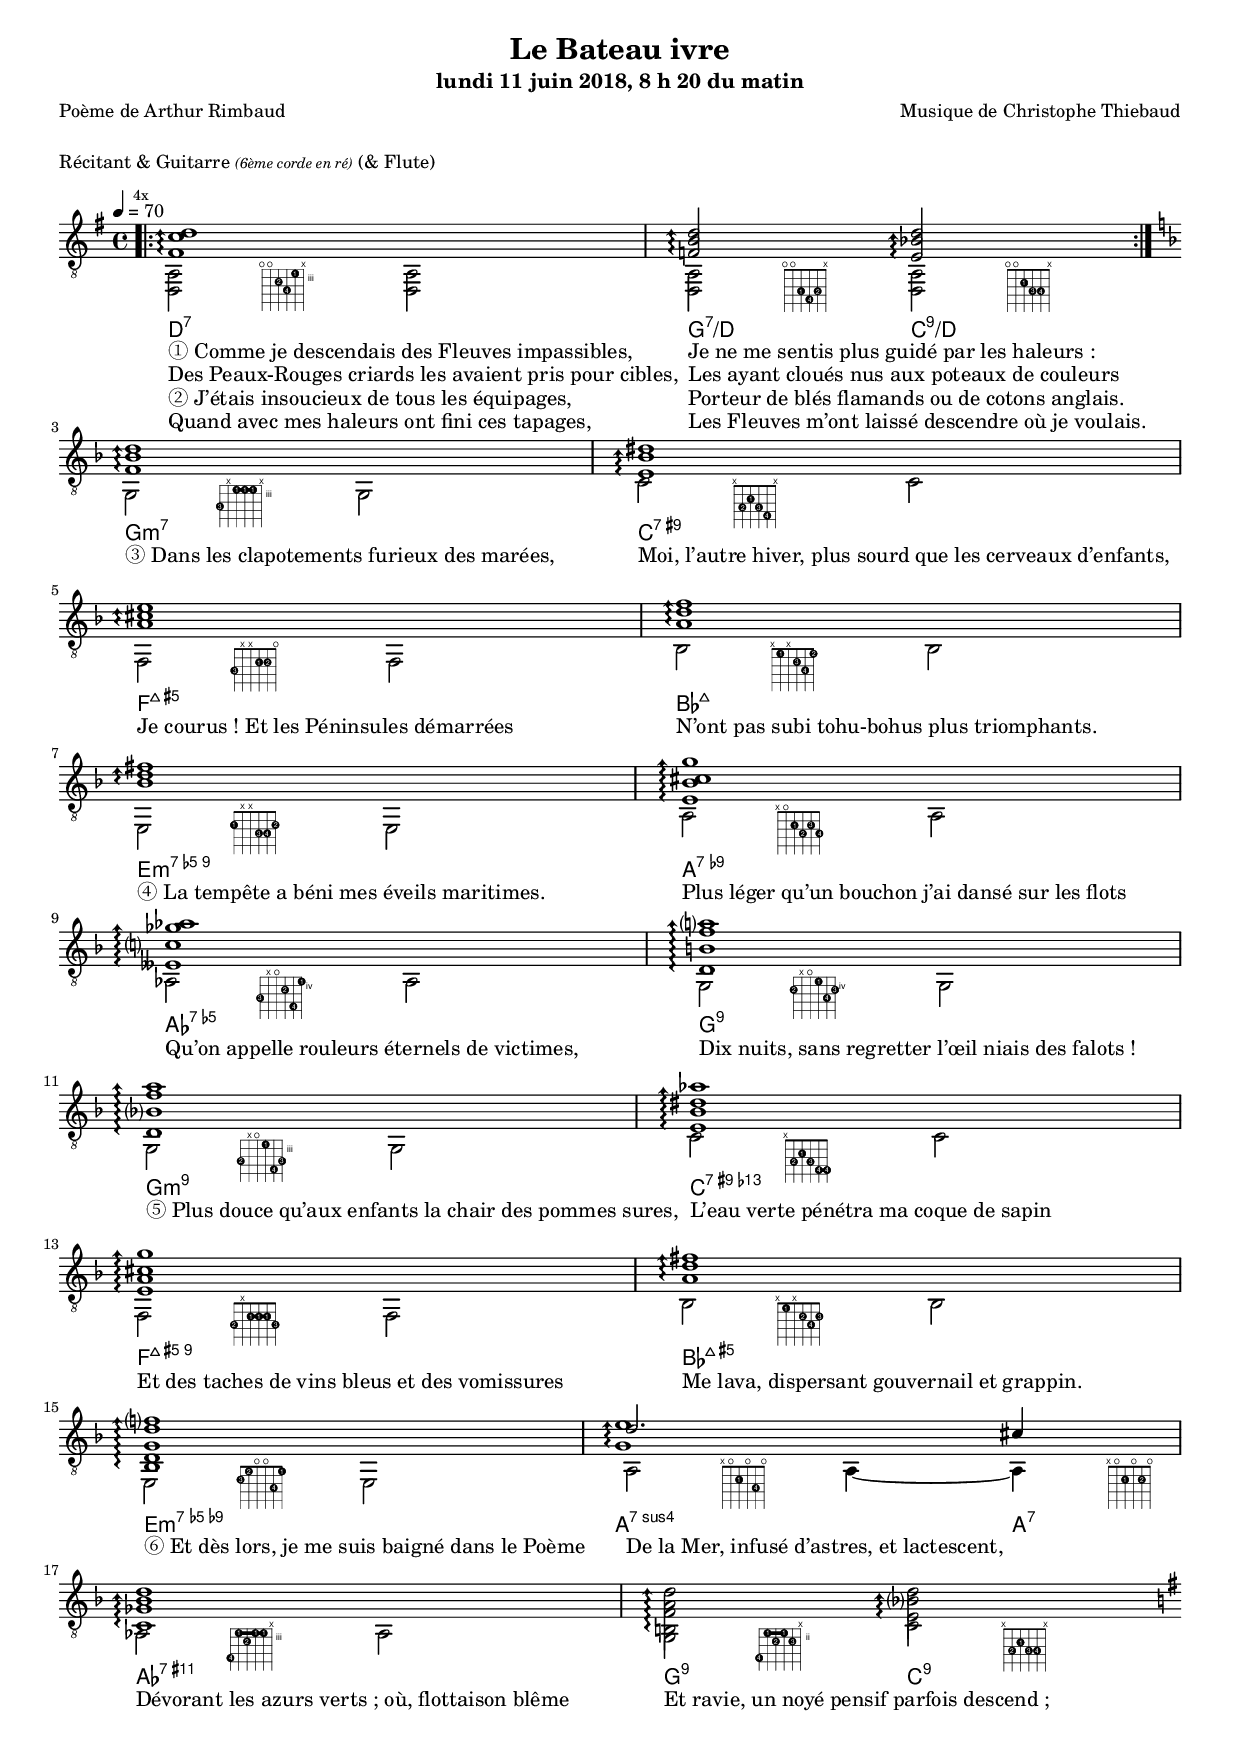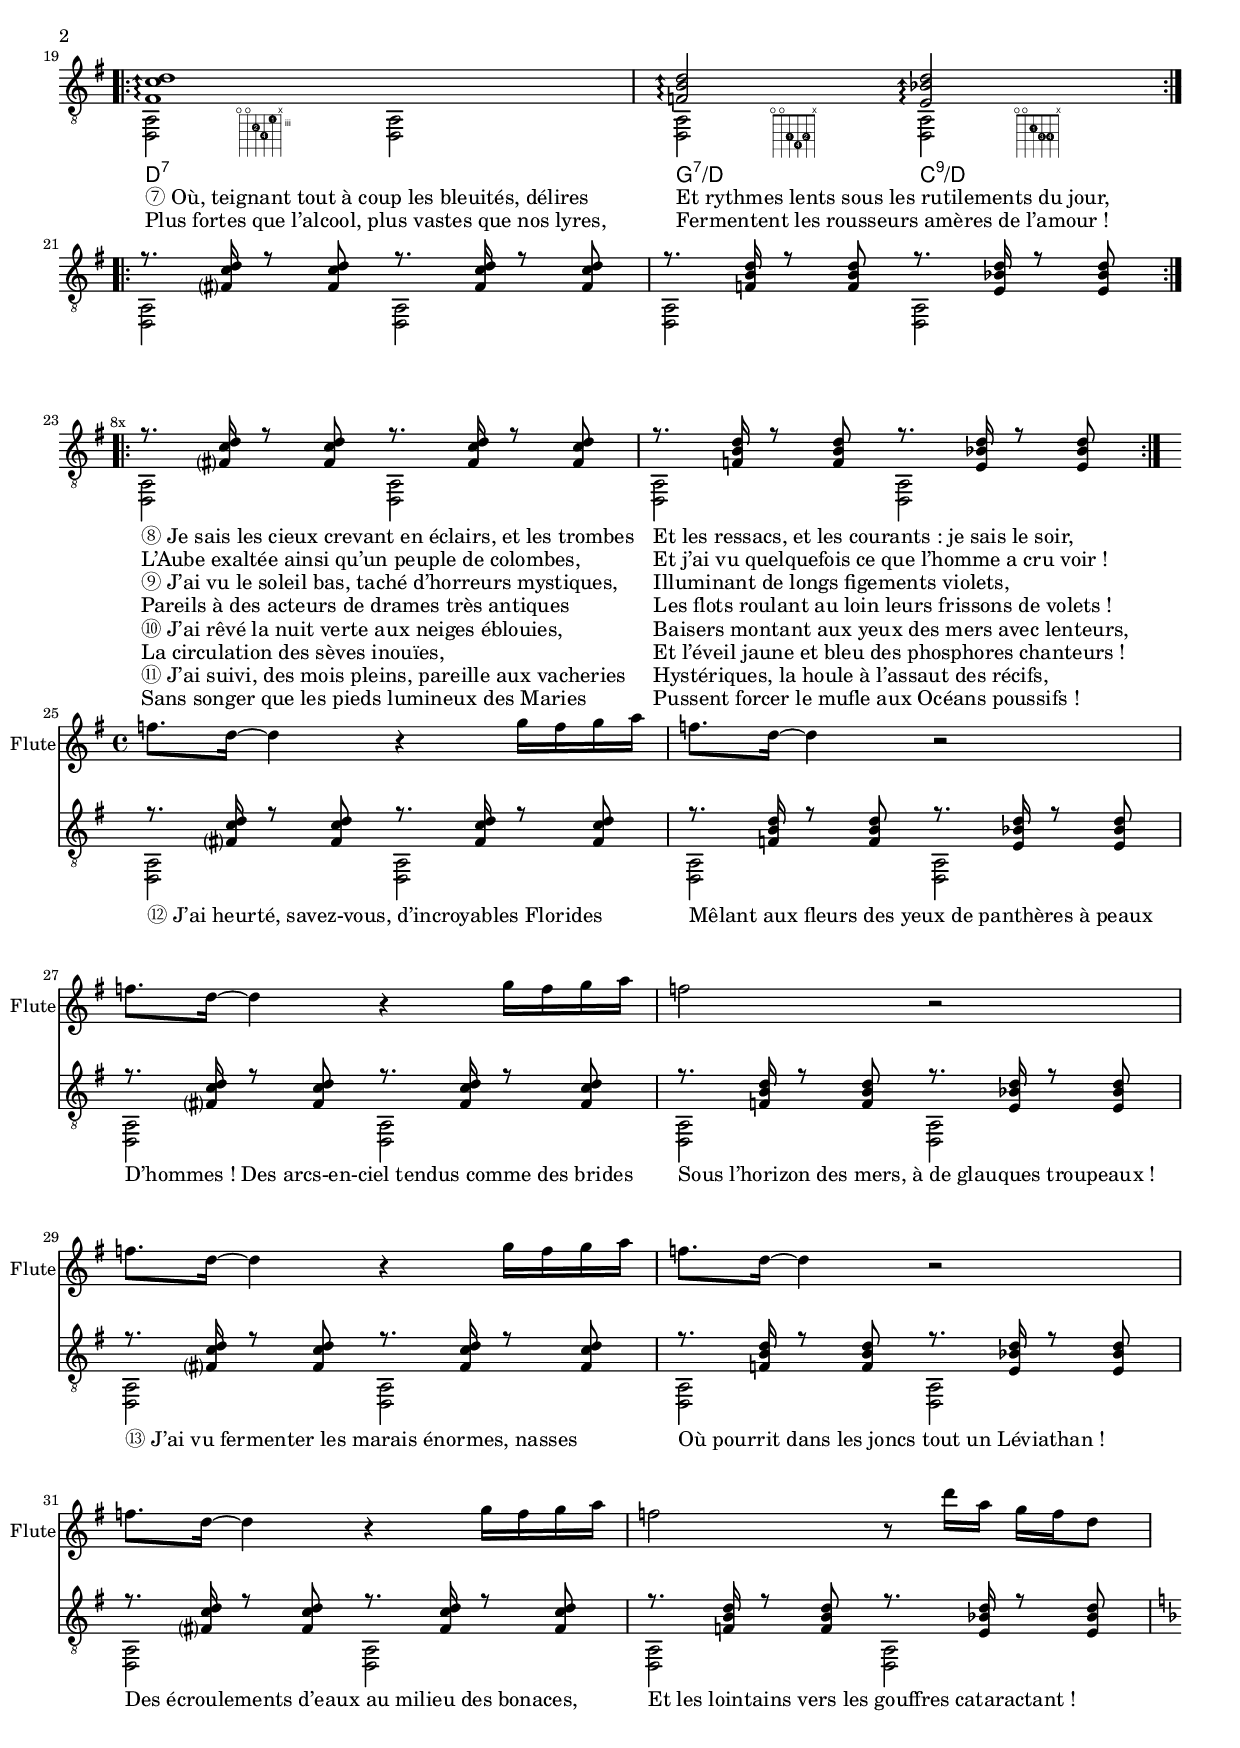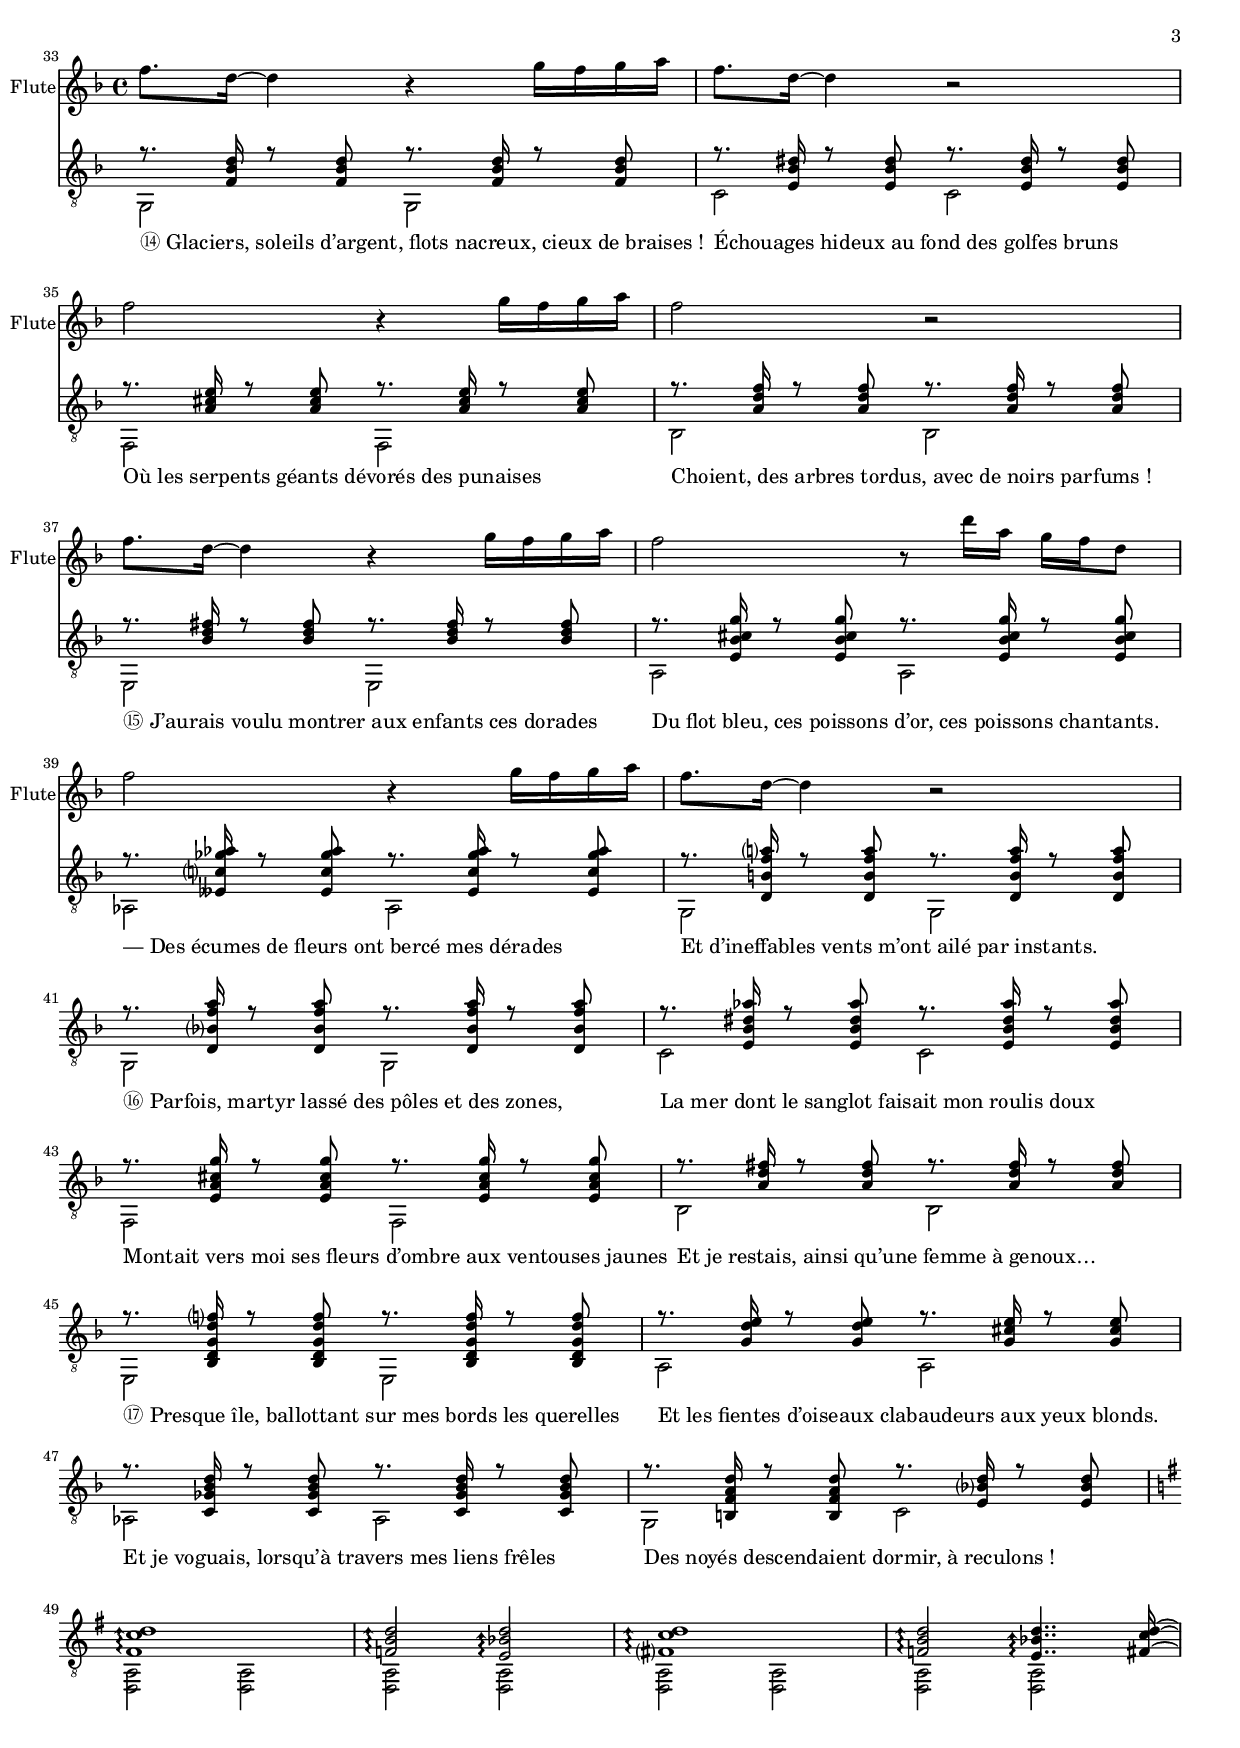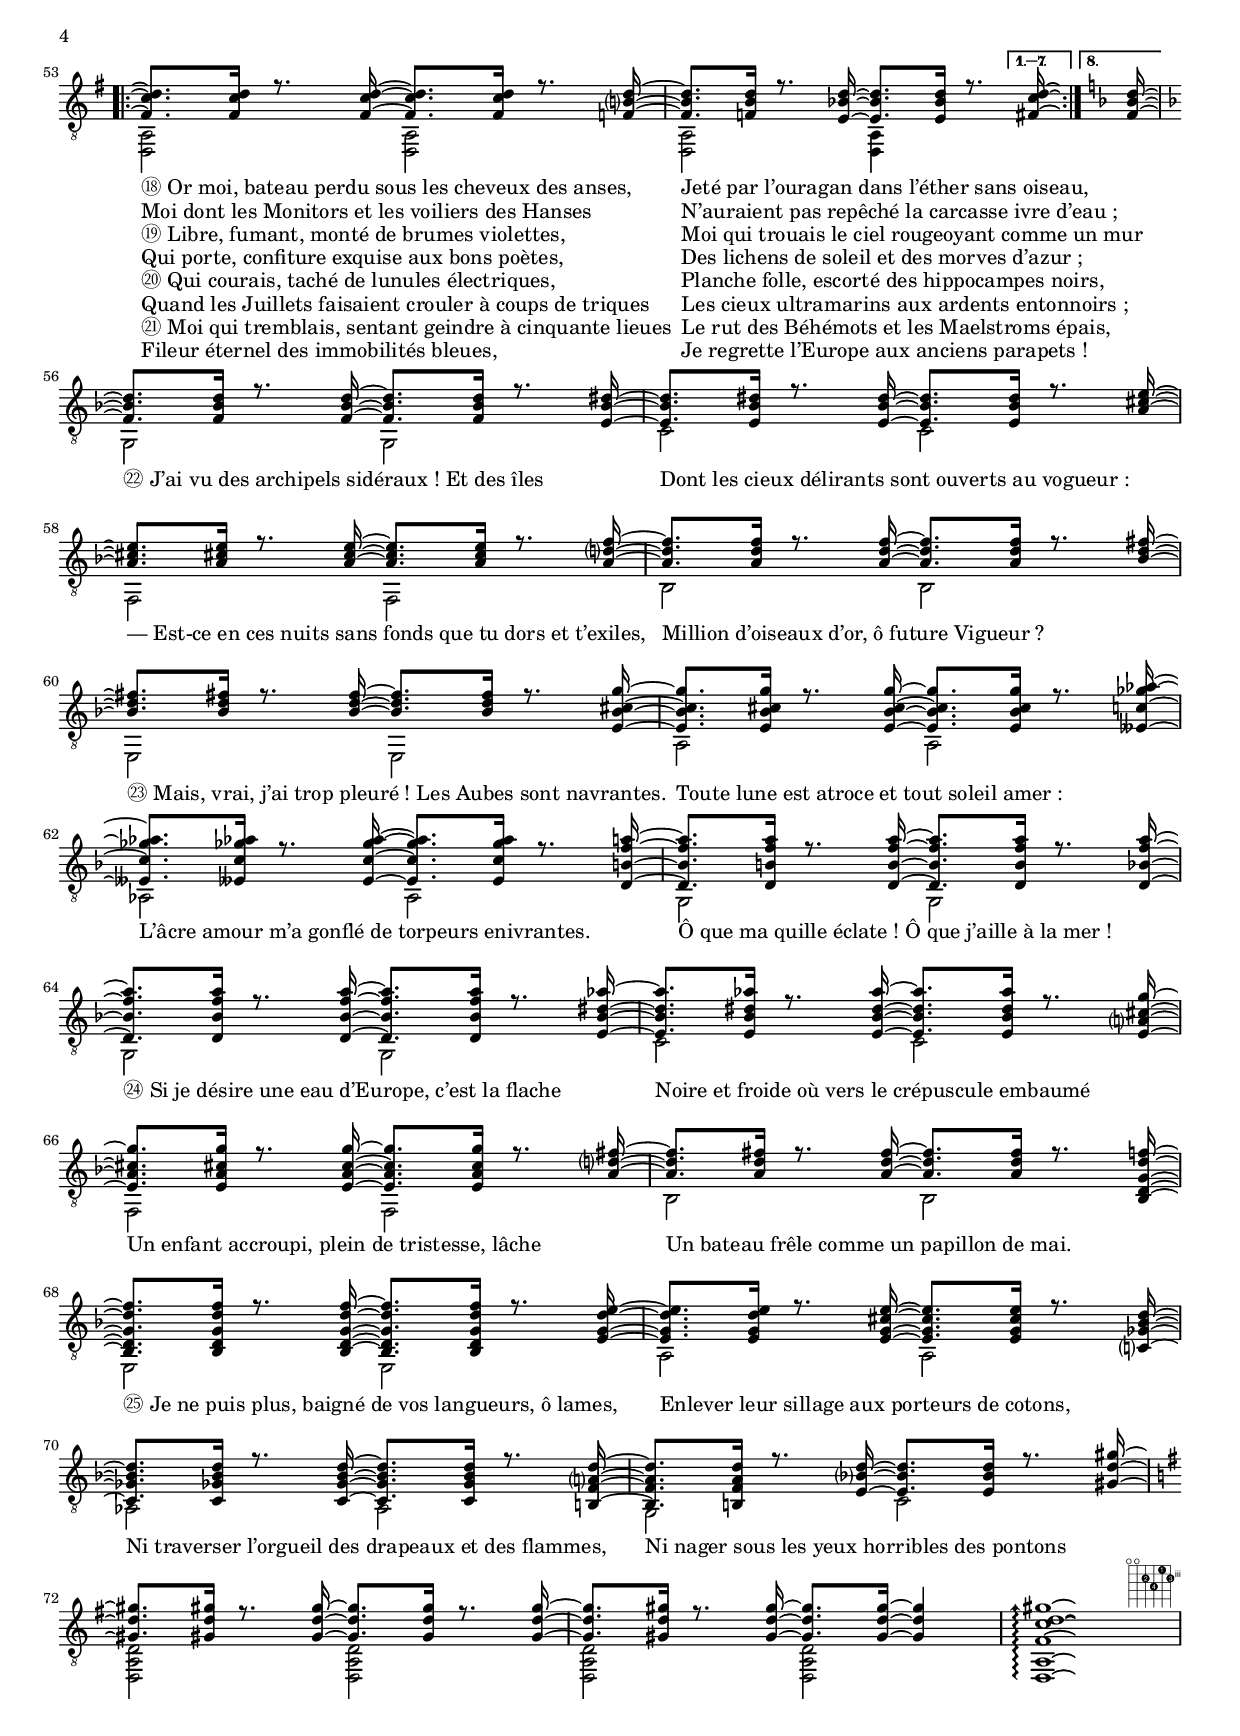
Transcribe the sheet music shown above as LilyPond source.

\version "2.22.0"

#(set-global-staff-size 16)

%{
\paper {
  page-count = #4
}
%}

textOne = \lyricmode {
  "① Comme je descendais des Fleuves impassibles, " " "
  "Je ne me sentis plus guidé par les haleurs : " " "
} textOneAndAHalf = \lyricmode {
  "Des Peaux-Rouges criards les avaient pris pour cibles, " " "
  "Les ayant cloués nus aux poteaux de couleurs " " "
} textTwo = \lyricmode {
  "② J’étais insoucieux de tous les équipages, " " "
  "Porteur de blés flamands ou de cotons anglais. " " "
} textTwoAndAHalf = \lyricmode {
  "Quand avec mes haleurs ont fini ces tapages, " " "
  "Les Fleuves m’ont laissé descendre où je voulais. " " "
}

textThreeFourFiveSix = \lyricmode {
  "③ Dans les clapotements furieux des marées, " " "
  "Moi, l’autre hiver, plus sourd que les cerveaux d’enfants,  " " "
  "Je courus ! Et les Péninsules démarrées " " "
  "N’ont pas subi tohu-bohus plus triomphants. " " "

  "④ La tempête a béni mes éveils maritimes. " " "
  "Plus léger qu’un bouchon j’ai dansé sur les flots " " "
  "Qu’on appelle rouleurs éternels de victimes, " " "
  "Dix nuits, sans regretter l’œil niais des falots ! " " "

  "⑤ Plus douce qu’aux enfants la chair des pommes sures, " " "
  "L’eau verte pénétra ma coque de sapin " " "
  "Et des taches de vins bleus et des vomissures " " "
  "Me lava, dispersant gouvernail et grappin. " " "

  "⑥ Et dès lors, je me suis baigné dans le Poème " " "
  "De la Mer, infusé d’astres, et lactescent, " " "
  "Dévorant les azurs verts ; où, flottaison blême " " "
  "Et ravie, un noyé pensif parfois descend ; " " "
}

textSeven=  \lyricmode {
  "⑦ Où, teignant tout à coup les bleuités, délires " " "
  "Et rythmes lents sous les rutilements du jour, " " "
} textSevenAndAHalf =  \lyricmode {
  "Plus fortes que l’alcool, plus vastes que nos lyres, " " "
  "Fermentent les rousseurs amères de l’amour ! " " "
}

textSilent =  \lyricmode {
  % https://www.compart.com/fr/unicode/U+00A0
  " " " "
  " " " "
}

textHeight =  \lyricmode {
  "⑧ Je sais les cieux crevant en éclairs, et les trombes " " "
  "Et les ressacs, et les courants : je sais le soir, " " "
} textHeightndAHalf = \lyricmode {
  "L’Aube exaltée ainsi qu’un peuple de colombes, " " "
  "Et j’ai vu quelquefois ce que l’homme a cru voir ! " " "
} textNine = \lyricmode {
  "⑨ J’ai vu le soleil bas, taché d’horreurs mystiques, " " "
  "Illuminant de longs figements violets, " " "
} textNineAndAHalf = \lyricmode {
  "Pareils à des acteurs de drames très antiques " " "
  "Les flots roulant au loin leurs frissons de volets ! " " "
} textTen = \lyricmode {
  "⑩ J’ai rêvé la nuit verte aux neiges éblouies, " " "
  "Baisers montant aux yeux des mers avec lenteurs, " " "
} textTenAndAHalf = \lyricmode {
  "La circulation des sèves inouïes, " " "
  "Et l’éveil jaune et bleu des phosphores chanteurs ! " " "
} textEleven = \lyricmode {
  "⑪ J’ai suivi, des mois pleins, pareille aux vacheries " " "
  "Hystériques, la houle à l’assaut des récifs, " " "
} textElevenAndAHalf = \lyricmode {
  "Sans songer que les pieds lumineux des Maries " " "
  "Pussent forcer le mufle aux Océans poussifs ! " " "
} textTwelve = \lyricmode {
  "⑫ J’ai heurté, savez-vous, d’incroyables Florides " " "
  "Mêlant aux fleurs des yeux de panthères à peaux " " "
} textTwelveAndAHalf = \lyricmode {
  "D’hommes ! Des arcs-en-ciel tendus comme des brides " " "
  "Sous l’horizon des mers, à de glauques troupeaux ! " " "
} textThirteen = \lyricmode {
  "⑬ J’ai vu fermenter les marais énormes, nasses " " "
  "Où pourrit dans les joncs tout un Léviathan ! " " "
} textThirteenAndAHalf = \lyricmode {
  "Des écroulements d’eaux au milieu des bonaces, " " "
  "Et les lointains vers les gouffres cataractant ! " " "
}

textFourteenFifteenSixteenSeventeen = \lyricmode {
  "⑭ Glaciers, soleils d’argent, flots nacreux, cieux de braises ! " " "
  "Échouages hideux au fond des golfes bruns " " "
  "Où les serpents géants dévorés des punaises " " "
  "Choient, des arbres tordus, avec de noirs parfums ! " " "

  "⑮ J’aurais voulu montrer aux enfants ces dorades " " "
  "Du flot bleu, ces poissons d’or, ces poissons chantants. " " "
  "— Des écumes de fleurs ont bercé mes dérades " " "
  "Et d’ineffables vents m’ont ailé par instants. " " "

  "⑯ Parfois, martyr lassé des pôles et des zones, " " "
  "La mer dont le sanglot faisait mon roulis doux " " "
  "Montait vers moi ses fleurs d’ombre aux ventouses jaunes " " "
  "Et je restais, ainsi qu’une femme à genoux… " " "

  "⑰ Presque île, ballottant sur mes bords les querelles " " "
  "Et les fientes d’oiseaux clabaudeurs aux yeux blonds. " " "
  "Et je voguais, lorsqu’à travers mes liens frêles " " "
  "Des noyés descendaient dormir, à reculons ! " " "
}

textEighteen = \lyricmode {
  "⑱ Or moi, bateau perdu sous les cheveux des anses, " " "
  "Jeté par l’ouragan dans l’éther sans oiseau, " " "
} textEighteenAndAHalf = \lyricmode {
  "Moi dont les Monitors et les voiliers des Hanses " " "
  "N’auraient pas repêché la carcasse ivre d’eau ; " " "
} textNineteen = \lyricmode {
  "⑲ Libre, fumant, monté de brumes violettes, " " "
  "Moi qui trouais le ciel rougeoyant comme un mur " " "
} textNineteenAndAHalf = \lyricmode {
  "Qui porte, confiture exquise aux bons poètes, " " "
  "Des lichens de soleil et des morves d’azur ; " " "
} textTwenty = \lyricmode {
  "⑳ Qui courais, taché de lunules électriques, " " "
  "Planche folle, escorté des hippocampes noirs, " " "
} textTwentyAndAHalf = \lyricmode {
  "Quand les Juillets faisaient crouler à coups de triques " " "
  "Les cieux ultramarins aux ardents entonnoirs ; " " "
} textTwentyOne = \lyricmode {
  "㉑ Moi qui tremblais, sentant geindre à cinquante lieues " " "
  "Le rut des Béhémots et les Maelstroms épais, " " "
} textTwentyOneAndAHalf = \lyricmode {
  "Fileur éternel des immobilités bleues, " " "
  "Je regrette l’Europe aux anciens parapets ! " " "
}

textTwentyTwoTwentyThreeTwentyFourTwentyFive = \lyricmode {
  "㉒ J’ai vu des archipels sidéraux ! Et des îles " " "
  "Dont les cieux délirants sont ouverts au vogueur : " " "
  "— Est-ce en ces nuits sans fonds que tu dors et t’exiles, " " "
  "Million d’oiseaux d’or, ô future Vigueur ? " " "

  "㉓ Mais, vrai, j’ai trop pleuré ! Les Aubes sont navrantes. " " "
  "Toute lune est atroce et tout soleil amer : " " "
  "L’âcre amour m’a gonflé de torpeurs enivrantes. " " "
  "Ô que ma quille éclate ! Ô que j’aille à la mer ! " " "

  "㉔ Si je désire une eau d’Europe, c’est la flache " " "
  "Noire et froide où vers le crépuscule embaumé " " "
  "Un enfant accroupi, plein de tristesse, lâche " " "
  "Un bateau frêle comme un papillon de mai. " " "

  "㉕ Je ne puis plus, baigné de vos langueurs, ô lames, " " "
  "Enlever leur sillage aux porteurs de cotons, " " "
  "Ni traverser l’orgueil des drapeaux et des flammes, " " "
  "Ni nager sous les yeux horribles des pontons " " "
}

#(define-markup-command
  (fret-diag layout props chord)
  (markup?) (
    interpret-markup layout props #{
      \markup {
        \hspace #13
        \override #'(fret-diagram-details . ((number-type . roman-lower) (finger-code . in-dot) (barre-type . straight))) {
          \fret-diagram-terse #chord
        }
      }
    #}
  )
)

reSept                      = \markup \fret-diag "o;o;4-2;5-4;3-1;x;"
solSeptReBasse              = \markup \fret-diag "o;o;3-1;4-4;3-2;x;"
doNeufReBasse               = \markup \fret-diag "o;o;2-1;3-3;3-4;x;"

solMineurSept               = \markup \fret-diag "5-3;x;3-1-(;3-1;3-1-);x;"
doSeptNeufDieze             = \markup \fret-diag "x;3-2;2-1;3-3;4-4;x;"
faQuinteAugm                = \markup \fret-diag "3-3;x;x;2-1;2-2;o;"
siSeptMaj                   = \markup \fret-diag "x;1-1;x;2-3;3-4;1-2;"
miMinSeptQuinteDimNeufDieze = \markup \fret-diag "2-1;x;x;3-3;3-4;2-2;"
laSeptNeufBemol             = \markup \fret-diag "x;o;2-1;3-2;2-3;3-4;"
laBemolSeptQuinteDim        = \markup \fret-diag "6-3;x;o;5-2;7-4;4-1;"
solSept                     = \markup \fret-diag "5-2;x;o;4-1;6-4;5-3;"

solMinNeuf                  = \markup \fret-diag "5-2;x;o;3-1;6-4-);5-3;"
doSeptNeufDiezeQuinteAugm   = \markup \fret-diag "x;3-2;2-1;3-3;4-4-(;4-4-);"
faQuinteAugmBis             = \markup \fret-diag "3-2;x;2-1-(;2-1;2-1-);3-3;"
siSeptMajQuinteAugm         = \markup \fret-diag "x;1-1;x;2-2;3-4;2-3;"
miMinSeptQuinteDimNeufBemol = \markup \fret-diag "2-3;1-2;o;o;3-4;1-1;"
laSeptSusQuatre             = \markup \fret-diag "x;o;2-1;o;3-4;o;"
laSept                      = \markup \fret-diag "x;o;2-1;o;2-2;o;"
laBemolNeufOnze             = \markup \fret-diag "6-4;3-1-(;4-2;3-1;3-1-);x;"
solNeuf                     = \markup \fret-diag "5-4;2-1-(;3-2;2-1-);3-3;x;"
doNeuf                      = \markup \fret-diag "x;3-2;2-1;3-3;3-4;x;"

reSeptOnzeDieze             = \markup \fret-diag "o;o;4-2;5-4;3-1;4-3;"

%% http://lsr.di.unimi.it/LSR/Item?id=465

rhythmTemplate =
#(define-scheme-function (parser location pattern) (ly:music?)
   (define-music-function (parser location chord) (ly:music?)
     (make-relative (chord) chord
                    (map-some-music
                     (lambda (m)
                       (and (music-is-of-type? m 'skip-event)
                            (let ((dur (ly:music-property m 'duration))
                                  (art (ly:music-property m 'articulations))
                                  (res (ly:music-deep-copy chord)))
                              ;; transfer duration of skip to all elements with duration
                              (for-some-music
                               (lambda (c)
                                 (and (ly:duration? (ly:music-property c 'duration))
                                      (begin
                                       (set! (ly:music-property c 'duration) dur)
                                       #t)))
                               res)
                              ;; transfer articulations of skip to all relevant targets
                              (for-some-music
                               (lambda (c)
                                 (let ((prop
                                        (cond ((music-is-of-type? c 'event-chord) 'elements)
                                              ((music-is-of-type? c 'rhythmic-event) 'articulations)
                                              (else #f))))
                                   (and prop
                                        (begin
                                         (set! (ly:music-property c prop)
                                               (append (ly:music-property c prop)
                                                       art))
                                         #t))))
                               res)
                              res)))
                     (ly:music-deep-copy pattern)))))

%%%%%%%%%%%%%%%%%%%%%%%

strumOne     = \rhythmTemplate     { r8.     s16 r8   s8       r8. s16  r8  s8 }
strumOneHalf = \rhythmTemplate     { r8.     s16 r8   s8       }
strumTwoInit = \rhythmTemplate     { s8.     s16 r8.      s16~ s8. s16  r8. }
strumTwo     = \rhythmTemplate {s16~ s8.     s16 r8.      s16~ s8. s16  r8. }
strumTwoHalf = \rhythmTemplate {s16~ s8.     s16 r8.      }
strumTwoEnd  = \rhythmTemplate {s16~ s8.     s16 r8.      s16~ s8. s16~ s4     }

% couplet

coupletBasse = {
  \voiceTwo
  <d a>2-\reSept         <d a>                |
  <d a>- \solSeptReBasse <d a>-\doNeufReBasse |
}

coupletBasseSimple = {
  \voiceTwo
  <d a>2 <d a> |
  <d a>  <d a> |
}

couplet = {
  \voiceOne
  \arpeggioArrowUp
  <fis' c'' d''>1\arpeggio                         |
  <f'   b'  d''>2\arpeggio <e' bes' d''>2\arpeggio |
}

coupletStrum = {
  \voiceOne
  \strumOne     { <fis' c'' d''> }                                 |
  \strumOneHalf { <f'   b'  d''> } \strumOneHalf { <e' bes' d''> } |
}

% refrain

refrain = {
  \voiceOne
  <f'     bes'  d''           >1 \arpeggio |
  <e'     bes'  dis''         >  \arpeggio |
  <a'     cis'' e''           >  \arpeggio |
  <a'     d''   f''           >  \arpeggio |
  <bes'   d''   fis''         >  \arpeggio |
  <e'     bes'  cis'' g''     >  \arpeggio |
  <eeses' c''   ges'' aes''   >  \arpeggio |
  <d'     b'    f''   a''     >  \arpeggio |
%              
  <d'     bes'  f''   a''     >  \arpeggio |
  <e'     bes'  dis'' aes''   >  \arpeggio |
  <e'     a'    cis'' g''     >  \arpeggio |
  <a'     d''   fis''         >  \arpeggio |
  <bes    d'    g'    d'' f'' >  \arpeggio |
  <<              
    {              
      \voiceTwo              
      <g' e''>1 \arpeggio |
    }              
    \new Voice {              
      \voiceOne              
      d''2. cis''4        |
    }              
  >>              
  <c' ges' bes' d'' >1 \arpeggio                          |
  <b  f'   a'   d'' >2 \arpeggio <e' bes' d'' >2\arpeggio |
}

refrainStrum =  {
  \voiceOne
  \strumOne     { <f'     bes'  d''           > }                                  |
  \strumOne     { <e'     bes'  dis''         > }                                  |
  \strumOne     { <a'     cis'' e''           > }                                  |
  \strumOne     { <a'     d''   f''           > }                                  |
  \strumOne     { <bes'   d''   fis''         > }                                  |
  \strumOne     { <e'     bes'  cis'' g''     > }                                  |
  \strumOne     { <eeses' c''   ges'' aes''   > }                                  |
  \strumOne     { <d'     b'    f'' a''       > }                                  |
%
  \strumOne     { <d'     bes'  f''   a''     > }                                  |
  \strumOne     { <e'     bes'  dis'' aes''   > }                                  |
  \strumOne     { <e'     a'    cis'' g''     > }                                  |
  \strumOne     { <a'     d''   fis''         > }                                  |
  \strumOne     { <bes    d'    g'    d'' f'' > }                                  |
  \strumOneHalf { <g'     d''   e''           > } \strumOneHalf {<g' cis'' e''> }  |
  \strumOne     { <c'     ges'  bes' d''      > }                                  |
  \strumOneHalf { <b      f'    a'   d''      > } \strumOneHalf {<e' bes' d'' > }  |
}

% refrain
refrainStrunBis =  {
  \voiceOne
  \strumTwoInit { <f'     bes'  d''           >}
  \strumTwo     { <e'     bes'  dis''         >}
  \strumTwo     { <a'     cis'' e''           >}
  \strumTwo     { <a'     d''   f''           >}
  \strumTwo     { <bes'   d''   fis''         >}
  \strumTwo     { <e'     bes'  cis'' g''     >}
  \strumTwo     { <eeses' c''   ges'' aes''   >}
  \strumTwo     { <d'     b'    f''   a''     >}
%
  \strumTwo     { <d'     bes'  f''   a''     >}
  \strumTwo     { <e'     bes'  dis'' aes''   >}
  \strumTwo     { <e'     a'    cis'' g''     >}
  \strumTwo     { <a'     d''   fis''         >}
  \strumTwo     { <bes    d'    g'    d'' f'' >}
  \strumTwoHalf { <e'     g'    d''   e''     >} \strumTwoHalf { <e' g' cis'' e'' >}
  \strumTwo     { <c'     ges'  bes'  d''     >}
  \strumTwoHalf { <b      f'    a'    d''     >} \strumTwoHalf { <e'    bes'  d'' >}
} 

refrainBasse =  {
  \voiceTwo
  g2-  \solMineurSept               g              |
  c'-  \doSeptNeufDieze             c'             |
  f-   \faQuinteAugm                f              |
  bes- \siSeptMaj                   bes            |
  e-   \miMinSeptQuinteDimNeufDieze e              |
  a-   \laSeptNeufBemol             a              |
  aes- \laBemolSeptQuinteDim        aes            |
  g-   \solSept                     g              |
%
  g-   \solMinNeuf                  g              |
  c'-  \doSeptNeufDiezeQuinteAugm   c'             |
  f-   \faQuinteAugmBis             f              |
  bes- \siSeptMajQuinteAugm         bes            |
  e-   \miMinSeptQuinteDimNeufBemol e              |
  a2-  \laSeptSusQuatre             a4~ a4-\laSept |
  aes2-\laBemolNeufOnze             aes            |
  g-   \solNeuf                     c'-\doNeuf     |
}

refrainBasseSimple = {
  \voiceTwo
  g2  g    |
  c'  c'   |
  f   f    |
  bes bes  |
  e   e    |
  a   a    |
  as  as   |
  g   g    |
%
  g   g    |
  c'  c'   |
  f   f    |
  bes bes  |
  e   e    |
  a   a    |
  as  as   |
  g   c'   |
}

% coda

codaBasse = {
  \repeat unfold 4 <d a d'>2
}

codaStrumBis = {
  \arpeggioArrowUp
  \strumTwo    { <gis' d'' gis''> } 
  \strumTwoEnd { <gis' d'' gis''> } 
  <d a fis' c'' d'' gis''>1-\reSeptOnzeDieze
  \arpeggio
  \laissezVibrer
}

%%%%%%%%%%%%%%%%%%%%%%%%%%%%%%%%%%%%%%%%%%%%%%

\header {
  title = "Le Bateau ivre"
  subtitle = \markup { \abs-fontsize #10 "lundi 11 juin 2018, 8 h 20 du matin"}
  poet = "Poème de Arthur Rimbaud"
  composer = "Musique de Christophe Thiebaud"
}

\markup {
  \vspace #1
}

\markup { "Récitant & Guitarre" { \abs-fontsize #7 \italic "(6ème corde en ré)" } "(& Flute)" }

\score {

  \new Staff = "main" \transpose c' c {
    % \set Staff.instrumentName = \markup \center-column { "Guitarre" { \abs-fontsize #7 \italic "6ème corde en ré" } }
    % \set Staff.midiInstrument = "acoustic guitar (nylon)"

    \tempo 4 = 70

    % { part I
    <<
      \new ChordNames {
        \chordmode {
          d1:7                  |
          g2:7/d        c:9/d   |

          g1:m7                 |
          c:7.9+                |
          f:7+.5+               |
          bes:7+                |
          e:m7.5-.9             |
          a:7.9-                |
          aes:7.5-              |
          g:7.9                 |

          g:m7.9                |
          c:7.9+.13-            |
          f:7+.5+.9             |
          bes:7+.5+             |
          e:m7.5-.9-            |
          a2.:7sus4     a4:7    |
          aes1:7.9.11+          |
          g2:9          c:9     |

          d1:7                  |
          g2:7/d        c:9/d   |
        }
      }
      \new Voice = "basseI" {
        \voiceTwo

        \key g \major
        \bar ".|:"
        \mark \markup {\tiny  "4x"}
        \repeat volta 4 \coupletBasse
        \break

        \key d \minor
        \refrainBasse
        \break

        \key g \major
        \bar ".|:"
        \repeat volta 2 \coupletBasse
        \break
      }
      \new Voice = "accordsI" {
        \voiceOne

        \repeat volta 4 \couplet
        \refrain
        \repeat volta 2 \couplet
      }
      \new Lyrics \lyricsto "basseI" {
        <<
          \textOne
          \new Lyrics {
            \set associatedVoice = "basseI"
            \textOneAndAHalf
          }
          \new Lyrics {
            \set associatedVoice = "basseI"
            \textTwo
          }
          \new Lyrics {
            \set associatedVoice = "basseI"
            \textTwoAndAHalf
          }
        >>
        \textThreeFourFiveSix
        <<
          \textSeven

          \new Lyrics {
            \set associatedVoice = "basseI"
            \textSevenAndAHalf
          }
        >>
      }
    >>
    % end of part I
    %}

    % { part II
    <<
      \new Voice = "basseII" {
        \voiceTwo
        \bar ":|.|:"
        \repeat volta 2 \coupletBasseSimple
        \break

        \bar ":|.|:"
        \mark \markup { \tiny  "8x"}
        \repeat volta 8 \coupletBasseSimple
        \break
        <<
          \new Staff \with {
            instrumentName = "Flute"
            shortInstrumentName = "Flute"
            midiInstrument = "flute"
            alignAboveContext = #"main"
          } \relative d''' {
            \key g \major
            \clef treble
            f8. d16~ d4  r4        g16 f g a |
            f8. d16~ d4  r2                  |
            f8. d16~ d4  r4        g16 f g a |
            f2           r2                  |
            f8. d16~ d4  r4        g16 f g a |
            f8. d16~ d4  r2                  |
            f8. d16~ d4  r4        g16 f g a |
            f2           r8 d'16 a g   f d8  |
          }
          \repeat unfold 4 \coupletBasseSimple
          \break
        >>
        <<
          \new Staff  \with {
            instrumentName = "Flute"
            shortInstrumentName = "Flute"
            midiInstrument = "flute"
            alignAboveContext = #"main"
          } \relative d''' {
            \key d \minor
            \clef treble
            f8. d16~ d4  r4        g16 f g a |
            f8. d16~ d4  r2                  |
            f2           r4        g16 f g a |
            f2           r2                  |
            f8. d16~ d4  r4        g16 f g a |
            f2           r8 d'16 a g   f d8  |
            f2           r4        g16 f g a |
            f8. d16~ d4  r2                  |
          }

          \key d \minor
          \refrainBasseSimple
        >>

      }
      \new Voice = "accordsII" {
        \voiceOne
        \repeat volta 2 \coupletStrum
        \repeat volta 8 \coupletStrum
        \repeat unfold 4 \coupletStrum
        \refrainStrum
      }
      \new Lyrics \lyricsto "basseII" {
        \textSilent
        <<
          \textHeight

          \new Lyrics {
            \set associatedVoice = "basseII"
            \textHeightndAHalf
          }
          \new Lyrics {
            \set associatedVoice = "basseII"
            \textNine
          }
          \new Lyrics {
            \set associatedVoice = "basseII"
            \textNineAndAHalf
          }
          \new Lyrics {
            \set associatedVoice = "basseII"
            \textTen
          }
          \new Lyrics {
            \set associatedVoice = "basseII"
            \textTenAndAHalf
          }
          \new Lyrics {
            \set associatedVoice = "basseII"
            \textEleven
          }
          \new Lyrics {
            \set associatedVoice = "basseII"
            \textElevenAndAHalf
          }
        >>
        \textTwelve
        \textTwelveAndAHalf
        \textThirteen
        \textThirteenAndAHalf
        \textFourteenFifteenSixteenSeventeen
      }
    >>
    % end of part II
    %}
    % { part III
    <<
      \new Voice = "basseIII" {
        \voiceTwo
        \break
        \key g \major
        \coupletBasseSimple
        \coupletBasseSimple
        \break

        \repeat volta 8 {<d a>2 <d a> | <d a> <d a>4 \hideNotes r8. \unHideNotes }
        \alternative {
          { \hideNotes r16 \unHideNotes }
          { \hideNotes r16 \unHideNotes }
        }
        \break

        \key d \minor
        \refrainBasseSimple
        \break

        \key g \major
        \codaBasse
      }
      \new Voice = "accordsIII" {
        \voiceOne
        \couplet
        {
          \voiceOne
          <fis' c'' d''>1 \arpeggio
          |
          <f' b' d''>2 \arpeggio
          <e' bes' d''>4.. \arpeggio
          <fis' c''  d''>16~
          |
        }
        \repeat volta 8 {
          {
            \voiceOne
            \strumTwoInit {<fis' c''  d''>}
            \strumTwoHalf {<f'   b'   d''>}   
            \strumTwoHalf {<e'   bes' d''>} 
          }
        }
        \alternative {
          {
            \partial 16 <fis' c''  d''>16\laissezVibrer
          }
          {
            \key d \minor
            \partial 16 <f' bes' d''>16~
          }
        }
        \break
        \refrainStrunBis
        \codaStrumBis
      }
      \new Lyrics \lyricsto "basseIII" {
        \textSilent
        \textSilent
        <<
          \textEighteen

          \new Lyrics {
            \set associatedVoice = "basseIII"
            \textEighteenAndAHalf
          }
          \new Lyrics {
            \set associatedVoice = "basseIII"
            \textNineteen
          }
          \new Lyrics {
            \set associatedVoice = "basseIII"
            \textNineteenAndAHalf
          }
          \new Lyrics {
            \set associatedVoice = "basseIII"
            \textTwenty
          }
          \new Lyrics {
            \set associatedVoice = "basseIII"
            \textTwentyAndAHalf
          }
          \new Lyrics {
            \set associatedVoice = "basseIII"
            \textTwentyOne
          }
          \new Lyrics {
            \set associatedVoice = "basseIII"
            \textTwentyOneAndAHalf
          }
        >>
        \textTwentyTwoTwentyThreeTwentyFourTwentyFive
      }

    >>
    % end of part III
    %}

  }


  \layout {
    \clef "treble_8"
    \time 4/4
    indent = #0
    \override LyricText.self-alignment-X = #LEFT
    \accidentalStyle modern-voice-cautionary
    % \override Lyrics.LyricText.font-size = #-1
  }

  \midi {
    \tempo 4 = 70
  }
}

